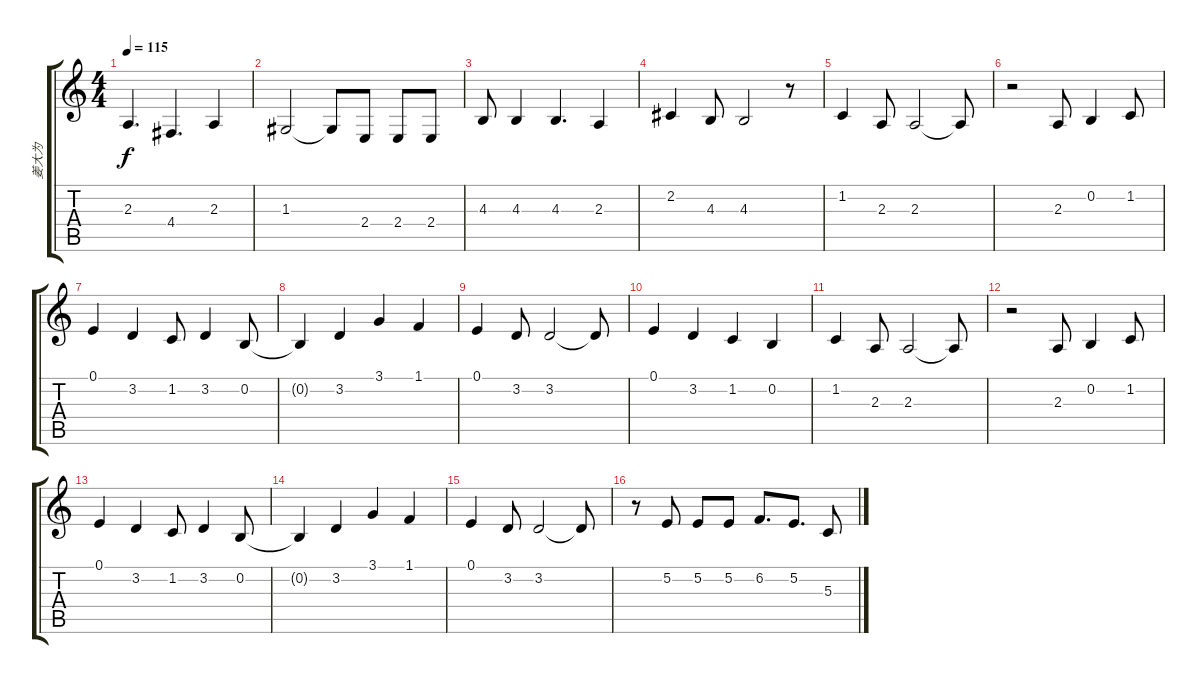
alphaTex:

\track ("姜大为" "姜大为") {instrument choiraahs}
\staff {score tabs}
\tuning (E4 B3 G3 D3 A2 E2) {hide}
\ts (4 4)
\tempo 115
\clef g2
\ks c
2.3.4{d dy f} 4.4.4{d} 2.3.4 |
1.3.2 1.3{t}.8 2.4.8 2.4.8 2.4.8 |
4.3.8 4.3.4 4.3.4{d} 2.3.4 |
2.2.4 4.3.8 4.3.2 r.8 |
1.2.4 2.3.8 2.3.2 2.3{t}.8 |
r.2 2.3.8 0.2.4 1.2.8 |
0.1.4 3.2.4 1.2.8 3.2.4 0.2.8 |
0.2{t}.4 3.2.4 3.1.4 1.1.4 |
0.1.4 3.2.8 3.2.2 3.2{t}.8 |
0.1.4 3.2.4 1.2.4 0.2.4 |
1.2.4 2.3.8 2.3.2 2.3{t}.8 |
r.2 2.3.8 0.2.4 1.2.8 |
0.1.4 3.2.4 1.2.8 3.2.4 0.2.8 |
0.2{t}.4 3.2.4 3.1.4 1.1.4 |
0.1.4 3.2.8 3.2.2 3.2{t}.8 |
r.8 5.2.8 5.2.8 5.2.8 6.2.8{d} 5.2.8{d} 5.3.8
